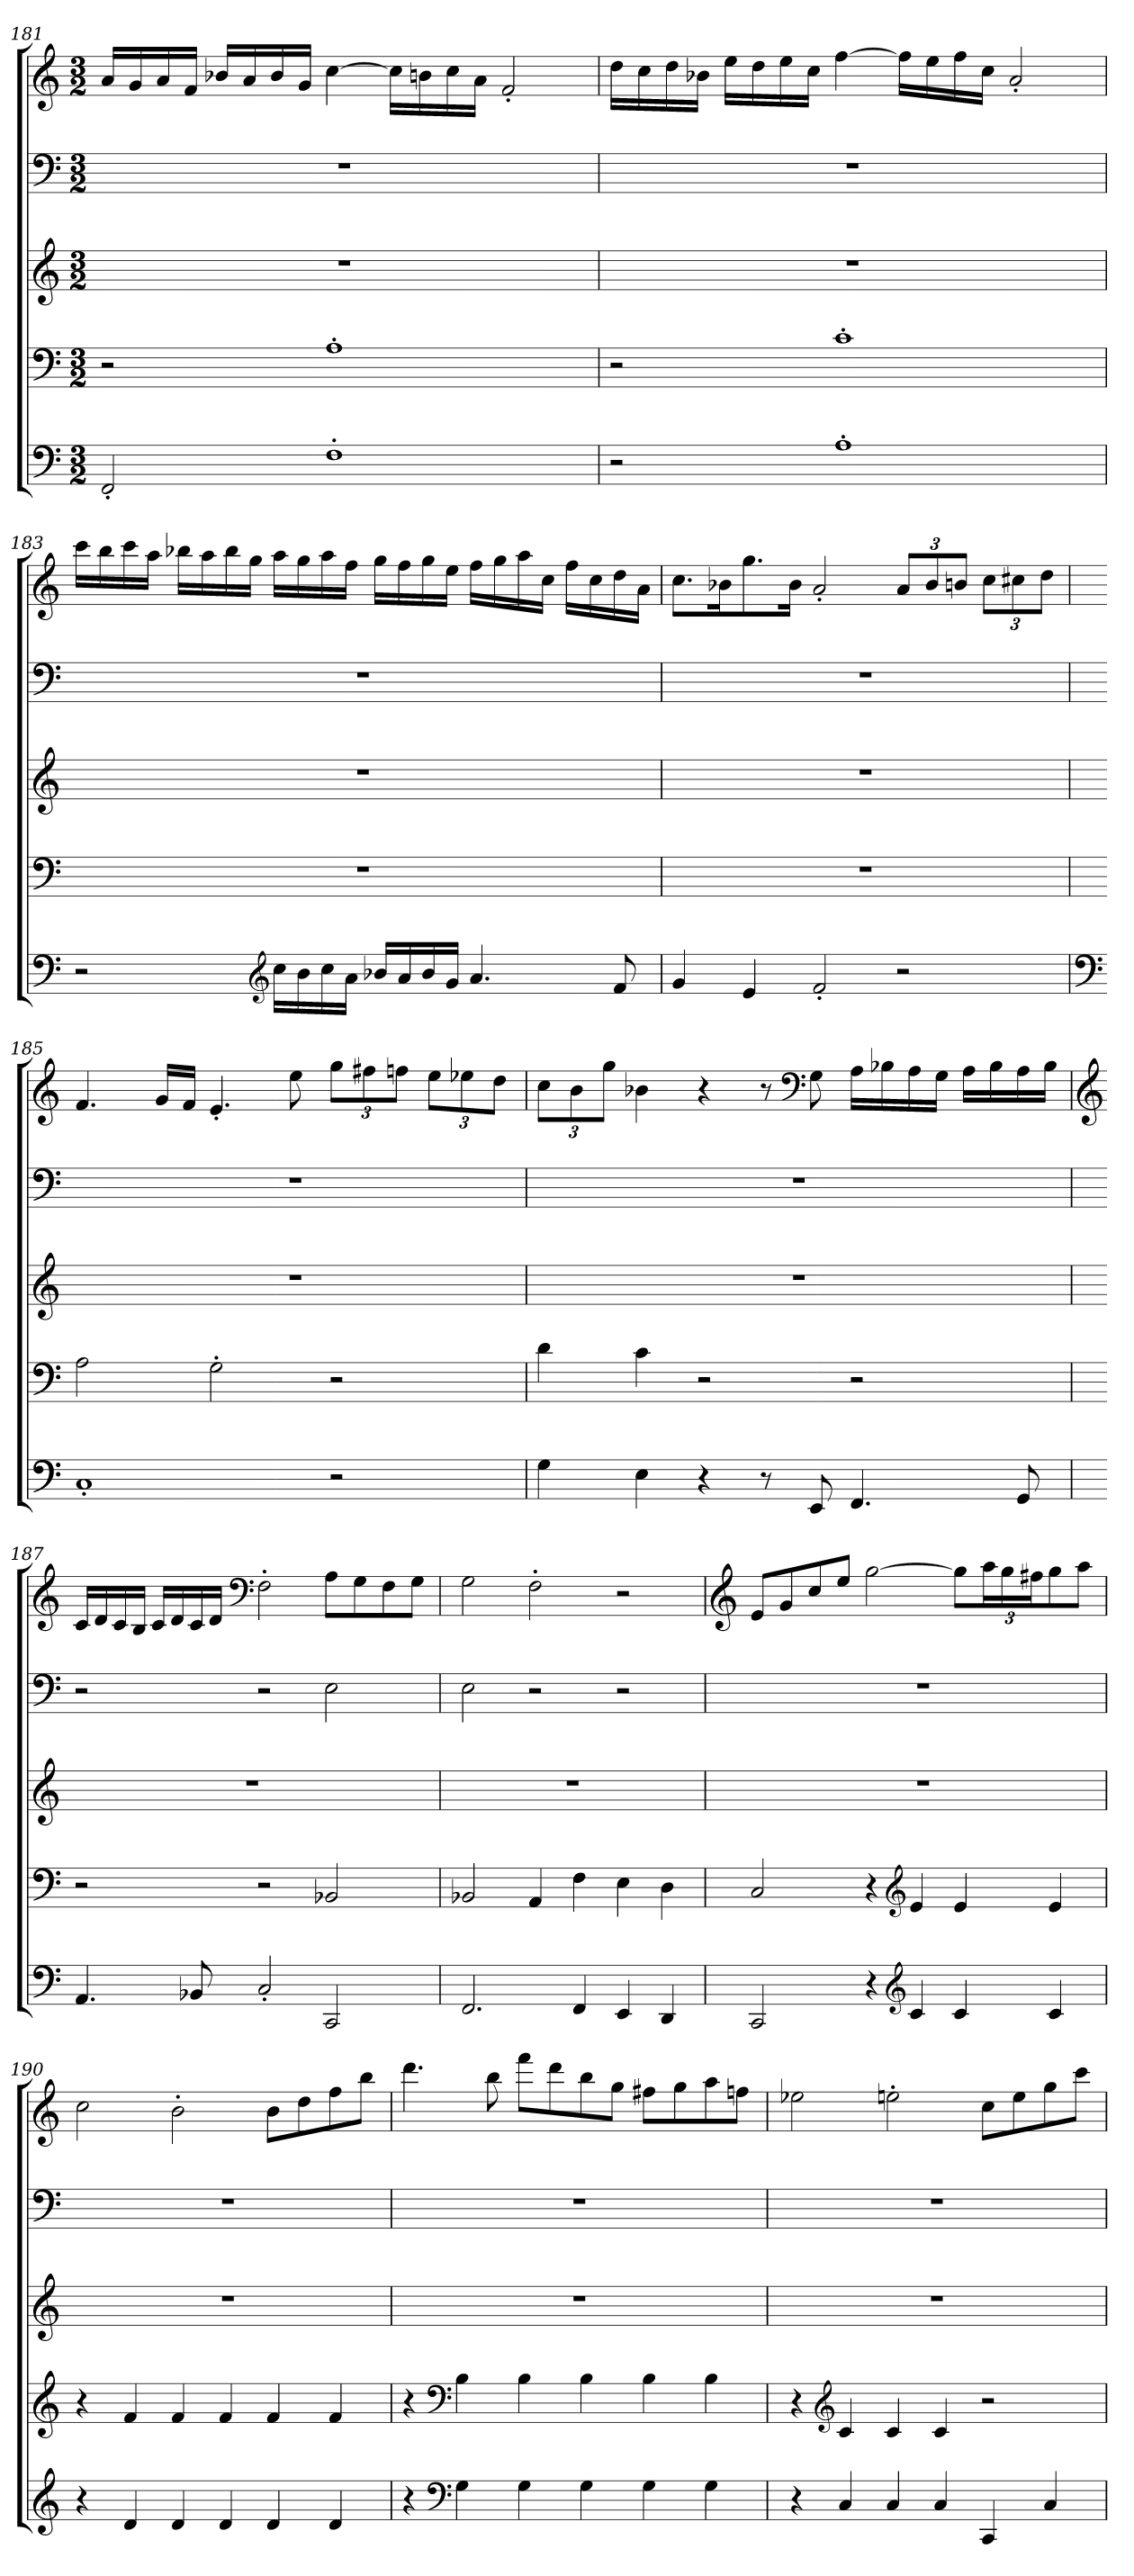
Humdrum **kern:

**kern	**kern	**kern	**kern	**kern
*part5	*part4	*part3	*part2	*part1
*staff5	*staff4	*staff3	*staff2	*staff1
!!LO:PB:g=z
*clefF4	*clefF4	*clefG2	*clefF4	*clefG2
*k[]	*k[]	*k[]	*k[]	*k[]
*M3/2	*M3/2	*M3/2	*M3/2	*M3/2
*MM77	*MM77	*MM77	*MM77	*MM77
=181	=181	=181	=181	=181
2FF'/	2r	1.r	1.r	16a/LL
.	.	.	.	16g/
.	.	.	.	16a/
.	.	.	.	16f/JJ
.	.	.	.	16b-X/LL
.	.	.	.	16a/
.	.	.	.	16b-/
.	.	.	.	16g/JJ
1F'	1A'	.	.	[4cc\
.	.	.	.	16cc\LL]
.	.	.	.	16bn\
.	.	.	.	16cc\
.	.	.	.	16a\JJ
.	.	.	.	2f'/
=182	=182	=182	=182	=182
*	*	*	*	*MM77
2r	2r	1.r	1.r	16dd\LL
.	.	.	.	16cc\
.	.	.	.	16dd\
.	.	.	.	16b-X\JJ
.	.	.	.	16ee\LL
.	.	.	.	16dd\
.	.	.	.	16ee\
.	.	.	.	16cc\JJ
1A'	1c'	.	.	[4ff\
.	.	.	.	16ff\LL]
.	.	.	.	16ee\
.	.	.	.	16ff\
.	.	.	.	16cc\JJ
.	.	.	.	2a'/
!!LO:LB:g=z
=183	=183	=183	=183	=183
*	*	*	*	*MM77
2r	1.r	1.r	1.r	16ccc\LL
.	.	.	.	16bb\
.	.	.	.	16ccc\
.	.	.	.	16aa\JJ
.	.	.	.	16bb-X\LL
.	.	.	.	16aa\
.	.	.	.	16bb-\
.	.	.	.	16gg\JJ
*clefG2	*	*	*	*
16cc\LL	.	.	.	16aa\LL
16b\	.	.	.	16gg\
16cc\	.	.	.	16aa\
16a\JJ	.	.	.	16ff\JJ
16b-X/LL	.	.	.	16gg\LL
16a/	.	.	.	16ff\
16b-/	.	.	.	16gg\
16g/JJ	.	.	.	16ee\JJ
4.a/	.	.	.	16ff\LL
.	.	.	.	16gg\
.	.	.	.	16aa\
.	.	.	.	16cc\JJ
.	.	.	.	16ff\LL
.	.	.	.	16cc\
8f/	.	.	.	16dd\
.	.	.	.	16a\JJ
=184	=184	=184	=184	=184
4g/	1.r	1.r	1.r	8.cc\L
.	.	.	.	16b-X\K
4e/	.	.	.	8.gg\
.	.	.	.	16b-\Jk
2f'/	.	.	.	2a'/
*	*	*	*	*Xbrackettup
2r	.	.	.	12a/L
.	.	.	.	12b-/
.	.	.	.	12bn/J
.	.	.	.	12cc\L
.	.	.	.	12cc#X\
.	.	.	.	12dd\J
!!LO:PB:g=z
=185	=185	=185	=185	=185
*clefF4	*	*	*	*
*	*	*	*	*MM77
1C'	2A\	1.r	1.r	4.f/
.	.	.	.	16g/LL
.	.	.	.	16f/JJ
.	2G'\	.	.	4.e'/
.	.	.	.	8ee\
2r	2r	.	.	12gg\L
.	.	.	.	12ff#X\
.	.	.	.	12ffn\J
.	.	.	.	12ee\L
.	.	.	.	12ee-X\
.	.	.	.	12dd\J
=186	=186	=186	=186	=186
*	*	*	*	*MM77
4G\	4d\	1.r	1.r	12cc\L
.	.	.	.	12b\
.	.	.	.	12gg\J
4E\	4c\	.	.	4b-X\
4r	2r	.	.	4r
8r	.	.	.	8r
*	*	*	*	*clefF4
8EE/	.	.	.	8G\
4.FF/	2r	.	.	16A\LL
.	.	.	.	16B-X\
.	.	.	.	16A\
.	.	.	.	16G\JJ
.	.	.	.	16A\LL
.	.	.	.	16B-\
8GG/	.	.	.	16A\
.	.	.	.	16B-\JJ
!!LO:LB:g=z
=187	=187	=187	=187	=187
*	*	*	*	*clefG2
*	*	*	*	*MM77
4.AA/	2r	1.r	2r	16c/LL
.	.	.	.	16d/
.	.	.	.	16c/
.	.	.	.	16B/JJ
.	.	.	.	16c/LL
.	.	.	.	16d/
8BB-X/	.	.	.	16c/
*	*	*	*	*MM76
.	.	.	.	16d/JJ
*	*	*	*	*clefF4
2C'/	2r	.	2r	2F'\
2CC/	2BB-X/	.	2E\	8A\L
.	.	.	.	8G\
.	.	.	.	8F\
.	.	.	.	8G\J
=188	=188	=188	=188	=188
2.FF/	2BB-X/	1.r	2E\	2G\
*	*	*	*	*MM71
.	4AA/	.	2r	2F'\
4FF/	4F\	.	.	.
4EE/	4E\	.	2r	2r
4DD/	4D\	.	.	.
=189	=189	=189	=189	=189
*	*	*	*	*clefG2
*	*	*	*	*MM77
2CC/	2C/	1.r	1.r	8e/L
.	.	.	.	8g/
.	.	.	.	8cc/
.	.	.	.	8ee/J
4r	4r	.	.	[2gg\
*clefG2	*clefG2	*	*	*
4c/	4e/	.	.	.
4c/	4e/	.	.	8gg\L]
.	.	.	.	24aa\L
.	.	.	.	24gg\
.	.	.	.	24ff#X\J
4c/	4e/	.	.	8gg\
.	.	.	.	8aa\J
!!LO:PB:g=z
=190	=190	=190	=190	=190
*	*	*	*	*MM77
4r	4r	1.r	1.r	2cc\
4d/	4f/	.	.	.
4d/	4f/	.	.	2b'\
4d/	4f/	.	.	.
4d/	4f/	.	.	8b\L
.	.	.	.	8dd\
4d/	4f/	.	.	8ff\
.	.	.	.	8bb\J
=191	=191	=191	=191	=191
*	*	*	*	*MM77
4r	4r	1.r	1.r	4.ddd\
*clefF4	*clefF4	*	*	*
4G\	4B\	.	.	.
.	.	.	.	8bb\
4G\	4B\	.	.	8fff\L
.	.	.	.	8ddd\
4G\	4B\	.	.	8bb\
.	.	.	.	8gg\J
4G\	4B\	.	.	8ff#X\L
.	.	.	.	8gg\
4G\	4B\	.	.	8aa\
.	.	.	.	8ffn\J
=192	=192	=192	=192	=192
4r	4r	1.r	1.r	2ee-X\
*	*clefG2	*	*	*
4C/	4c/	.	.	.
4C/	4c/	.	.	2een'\
4C/	4c/	.	.	.
4CC/	2r	.	.	8cc\L
.	.	.	.	8ee\
4C/	.	.	.	8gg\
.	.	.	.	8ccc\J
=	=	=	=	=
*-	*-	*-	*-	*-
